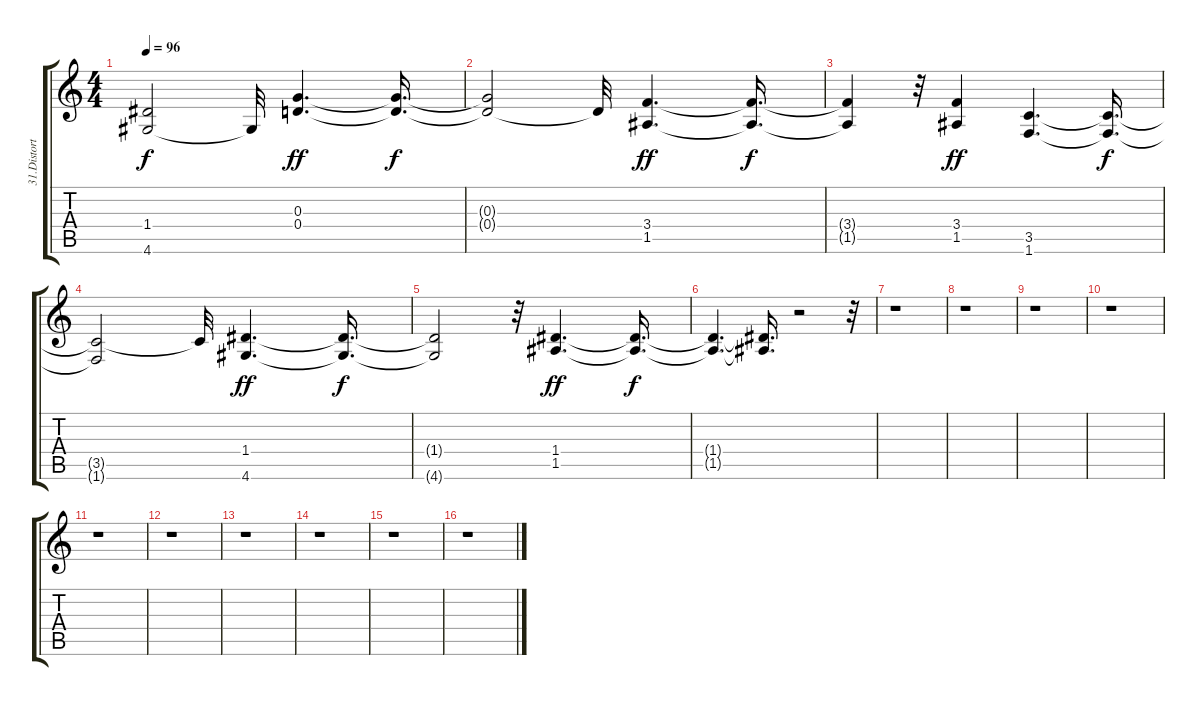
\track ("31.Distortion Guitar" "31.Distort") {instrument distortionguitar}
\staff {score tabs}
\tuning (E4 B3 G3 D3 A2 E2) {hide}
\ts (4 4)
\tempo 96
\clef g2
\ks c
(1.4{t} 4.6{t}).2{dy f} 4.6{t}.32 (0.3 0.4).4{d dy ff} (0.3{t} 0.4{t}).16{d dy f} |
(0.3{t} 0.4{t}).2 0.4{t}.32 (3.4 1.5).4{d dy ff} (3.4{t} 1.5{t}).16{d dy f} |
(3.4{t} 1.5{t}).4 r.32 (3.4 1.5).4{dy ff} (3.5 1.6).4{d} (3.5{t} 1.6{t}).16{d dy f} |
(3.5{t} 1.6{t}).2 3.5{t}.32 (1.4 4.6).4{d dy ff} (1.4{t} 4.6{t}).16{d dy f} |
(1.4{t} 4.6{t}).2 r.32 (1.4 1.5).4{d dy ff} (1.4{t} 1.5{t}).16{d dy f} |
(1.4{t} 1.5{t}).4{d} (1.4{t} 1.5{t}).16{d} r.2 r.32 |
r.1 |
r.1 |
r.1 |
r.1 |
r.1 |
r.1 |
r.1 |
r.1 |
r.1 |
r.1
